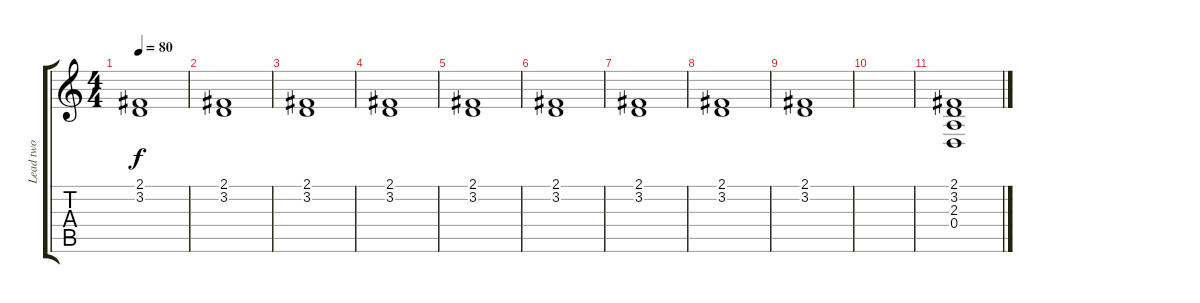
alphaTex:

\track ("Lead two" "Lead two") {instrument brightacousticpiano}
\staff {score tabs}
\tuning (E4 B3 G3 D3 A2 E2) {hide}
\ts (4 4)
\tempo 80
\clef g2
\ks c
(2.1 3.2).1{dy f} |
(2.1 3.2).1 |
(2.1 3.2).1 |
(2.1 3.2).1 |
(2.1 3.2).1 |
(2.1 3.2).1 |
(2.1 3.2).1 |
(2.1 3.2).1 |
(2.1 3.2).1 |
|
(2.1 3.2 2.3 0.4).1
